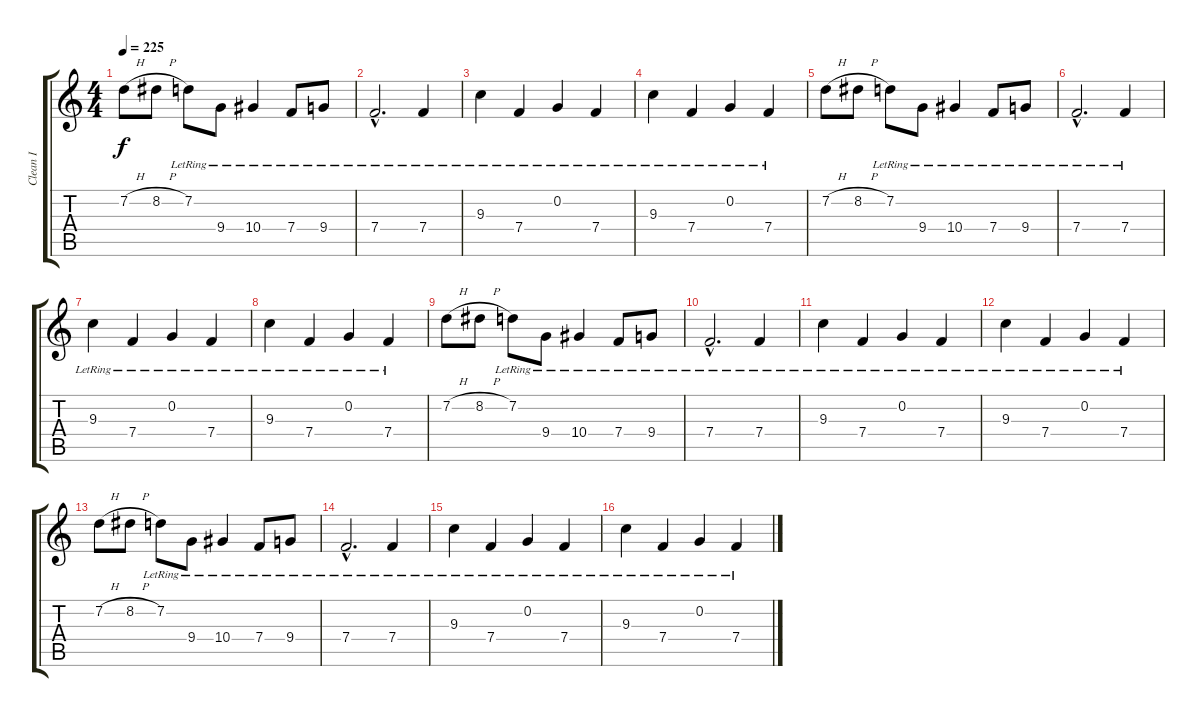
\track ("Clean I" "Clean I") {instrument electricguitarjazz}
\staff {score tabs}
\tuning (C4 G3 Eb3 Bb2 F2 C2) {hide}
\ts (4 4)
\tempo 225
\clef g2
\ks c
7.2{h}.8{dy f volume 9} 8.2{h}.8 7.2{lr}.8 9.4{lr}.8 10.4{lr}.4 7.4{lr}.8 9.4{lr}.8 |
7.4{hac lr}.2{d} 7.4{lr}.4 |
9.3{lr}.4 7.4{lr}.4 0.2{lr}.4 7.4{lr}.4 |
9.3{lr}.4 7.4{lr}.4 0.2{lr}.4 7.4{lr}.4 |
7.2{h}.8 8.2{h}.8 7.2{lr}.8 9.4{lr}.8 10.4{lr}.4 7.4{lr}.8 9.4{lr}.8 |
7.4{hac lr}.2{d} 7.4{lr}.4 |
9.3{lr}.4 7.4{lr}.4 0.2{lr}.4 7.4{lr}.4 |
9.3{lr}.4 7.4{lr}.4 0.2{lr}.4 7.4{lr}.4 |
7.2{h}.8{volume 9} 8.2{h}.8 7.2{lr}.8 9.4{lr}.8 10.4{lr}.4 7.4{lr}.8 9.4{lr}.8 |
7.4{hac lr}.2{d} 7.4{lr}.4 |
9.3{lr}.4 7.4{lr}.4 0.2{lr}.4 7.4{lr}.4 |
9.3{lr}.4 7.4{lr}.4 0.2{lr}.4 7.4{lr}.4 |
7.2{h}.8 8.2{h}.8 7.2{lr}.8 9.4{lr}.8 10.4{lr}.4 7.4{lr}.8 9.4{lr}.8 |
7.4{hac lr}.2{d} 7.4{lr}.4 |
9.3{lr}.4 7.4{lr}.4 0.2{lr}.4 7.4{lr}.4 |
9.3{lr}.4 7.4{lr}.4 0.2{lr}.4 7.4{lr}.4
